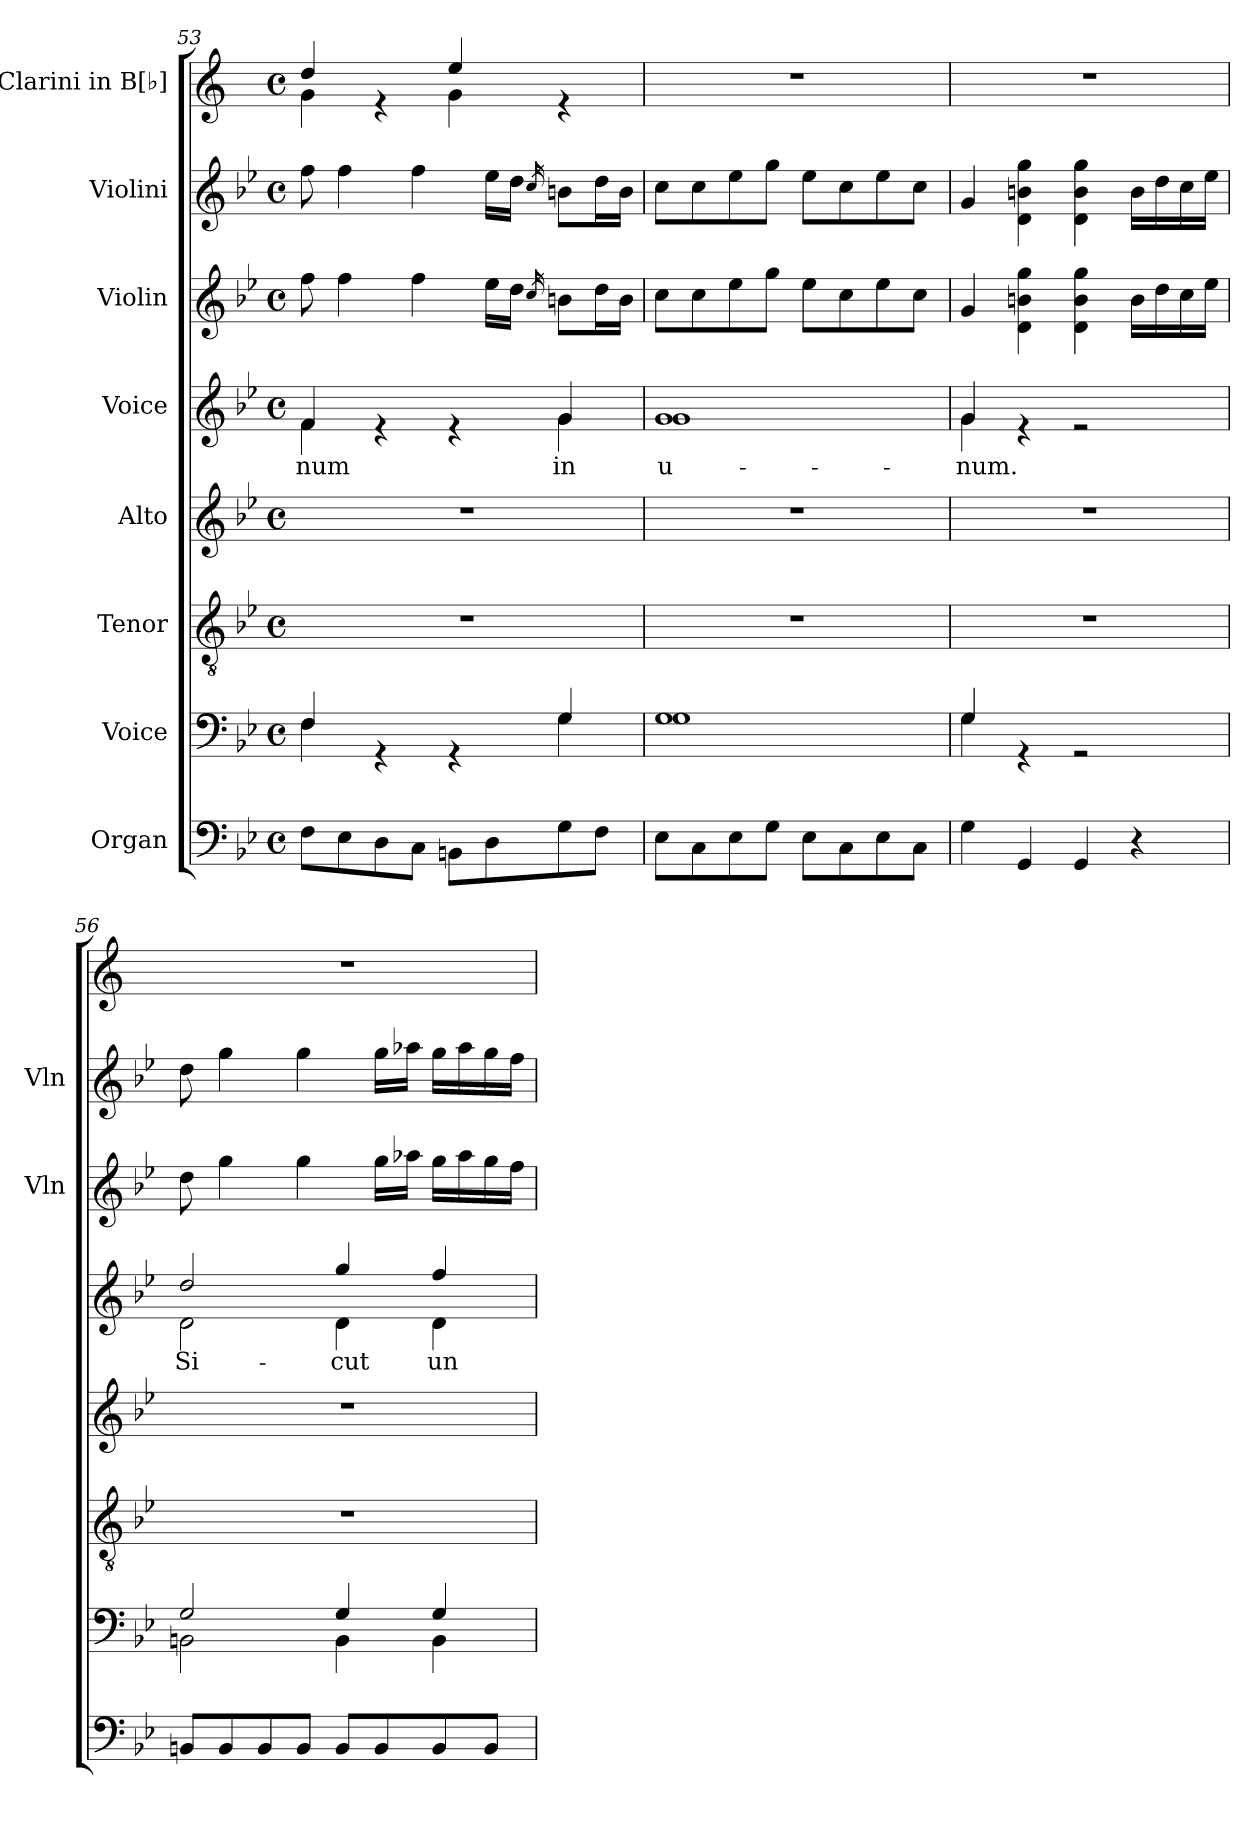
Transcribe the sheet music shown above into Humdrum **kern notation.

**kern	**kern	**kern	**kern	**kern	**text	**kern	**kern	**kern
*part8	*part7	*part6	*part5	*part4	*part4	*part3	*part2	*part1
*staff8	*staff7	*staff6	*staff5	*staff4	*staff4	*staff3	*staff2	*staff1
*I"Organ	*I"Voice	*I"Tenor	*I"Alto	*I"Voice	*	*I"Violin	*I"Violini	*I"Clarini in B[♭]
*	*	*	*	*	*	*I'Vln	*I'Vln	*
*clefF4	*clefF4	*clefGv2	*clefG2	*clefG2	*	*clefG2	*clefG2	*clefG2
*	*	*	*	*	*	*	*	*ITrd1c2
*k[b-e-]	*k[b-e-]	*k[b-e-]	*k[b-e-]	*k[b-e-]	*	*k[b-e-]	*k[b-e-]	*k[b-e-]
*M4/4	*M4/4	*M4/4	*M4/4	*M4/4	*	*M4/4	*M4/4	*M4/4
*met(c)	*met(c)	*met(c)	*met(c)	*met(c)	*	*met(c)	*met(c)	*met(c)
=53	=53	=53	=53	=53	=53	=53	=53	=53
*	*^	*	*	*	*	*	*	*
!	!	!	!	!	!	!LO:LY:b	!	!	!
*	*	*	*	*	*^	*	*	*	*^
8F\L	4F/	4F\	1r	1r	4f/	4f\	-num	8ff\	8ff\	4cc/	4f\
8E-\	.	.	.	.	.	.	.	4ff\	4ff\	.	.
8D\	4rGG	2ryy	.	.	4re	2ryy	.	.	.	4re	4ryy
8C\J	.	.	.	.	.	.	.	4ff\	4ff\	.	.
8BBn\L	4rGG	.	.	.	4re	.	.	.	.	4dd/	4f\
8D\	.	.	.	.	.	.	.	16ee-\LL	16ee-\LL	.	.
.	.	.	.	.	.	.	.	16dd\JJ	16dd\JJ	.	.
.	.	.	.	.	.	.	.	16qcc/	16qcc/	.	.
!	!	!	!	!	!	!	!LO:LY:b	!	!	!	!
8G\	4G/	4G\	.	.	4g/	4g\	in	8bn\L	8bn\L	4re	4ryy
8F\J	.	.	.	.	.	.	.	16dd\L	16dd\L	.	.
.	.	.	.	.	.	.	.	16b\JJ	16b\JJ	.	.
*	*	*	*	*	*	*	*	*	*	*v	*v
=54	=54	=54	=54	=54	=54	=54	=54	=54	=54	=54
!	!	!	!	!	!	!	!LO:LY:b	!	!	!
8E-\L	1G	1G	1r	1r	1g	1g	u-	8cc\L	8cc\L	1r
8C\	.	.	.	.	.	.	.	8cc\	8cc\	.
8E-\	.	.	.	.	.	.	.	8ee-\	8ee-\	.
8G\J	.	.	.	.	.	.	.	8gg\J	8gg\J	.
8E-\L	.	.	.	.	.	.	.	8ee-\L	8ee-\L	.
8C\	.	.	.	.	.	.	.	8cc\	8cc\	.
8E-\	.	.	.	.	.	.	.	8ee-\	8ee-\	.
8C\J	.	.	.	.	.	.	.	8cc\J	8cc\J	.
=55	=55	=55	=55	=55	=55	=55	=55	=55	=55	=55
!	!	!	!	!	!	!	!LO:LY:b	!	!	!
4G\	4G/	4G\	1r	1r	4g/	4g\	-num.	4g/	4g/	1r
4GG/	4rGG	2.ryy	.	.	4re	2.ryy	.	4d\ 4bn\ 4gg\	4d\ 4bn\ 4gg\	.
4GG/	2rGG	.	.	.	2re	.	.	4d\ 4b\ 4gg\	4d\ 4b\ 4gg\	.
4r	.	.	.	.	.	.	.	16b\LL	16b\LL	.
.	.	.	.	.	.	.	.	16dd\	16dd\	.
.	.	.	.	.	.	.	.	16cc\	16cc\	.
.	.	.	.	.	.	.	.	16ee-\JJ	16ee-\JJ	.
!!LO:LB:g=z
=56	=56	=56	=56	=56	=56	=56	=56	=56	=56	=56
!	!	!	!	!	!	!	!LO:LY:b	!	!	!
8BBn/L	2G/	2BBn\	1r	1r	2dd/	2d\	Si-	8dd\	8dd\	1r
8BB/	.	.	.	.	.	.	.	4gg\	4gg\	.
8BB/	.	.	.	.	.	.	.	.	.	.
8BB/J	.	.	.	.	.	.	.	4gg\	4gg\	.
!	!	!	!	!	!	!	!LO:LY:b	!	!	!
8BB/L	4G/	4BB\	.	.	4gg/	4d\	-cut	.	.	.
8BB/	.	.	.	.	.	.	.	16gg\LL	16gg\LL	.
.	.	.	.	.	.	.	.	16aa-X\JJ	16aa-X\JJ	.
!	!	!	!	!	!	!	!LO:LY:b	!	!	!
8BB/	4G/	4BB\	.	.	4ff/	4d\	un-	16gg\LL	16gg\LL	.
.	.	.	.	.	.	.	.	16aa-\	16aa-\	.
8BB/J	.	.	.	.	.	.	.	16gg\	16gg\	.
.	.	.	.	.	.	.	.	16ff\JJ	16ff\JJ	.
*	*v	*v	*	*	*v	*v	*	*	*	*
=	=	=	=	=	=	=	=	=
*-	*-	*-	*-	*-	*-	*-	*-	*-
